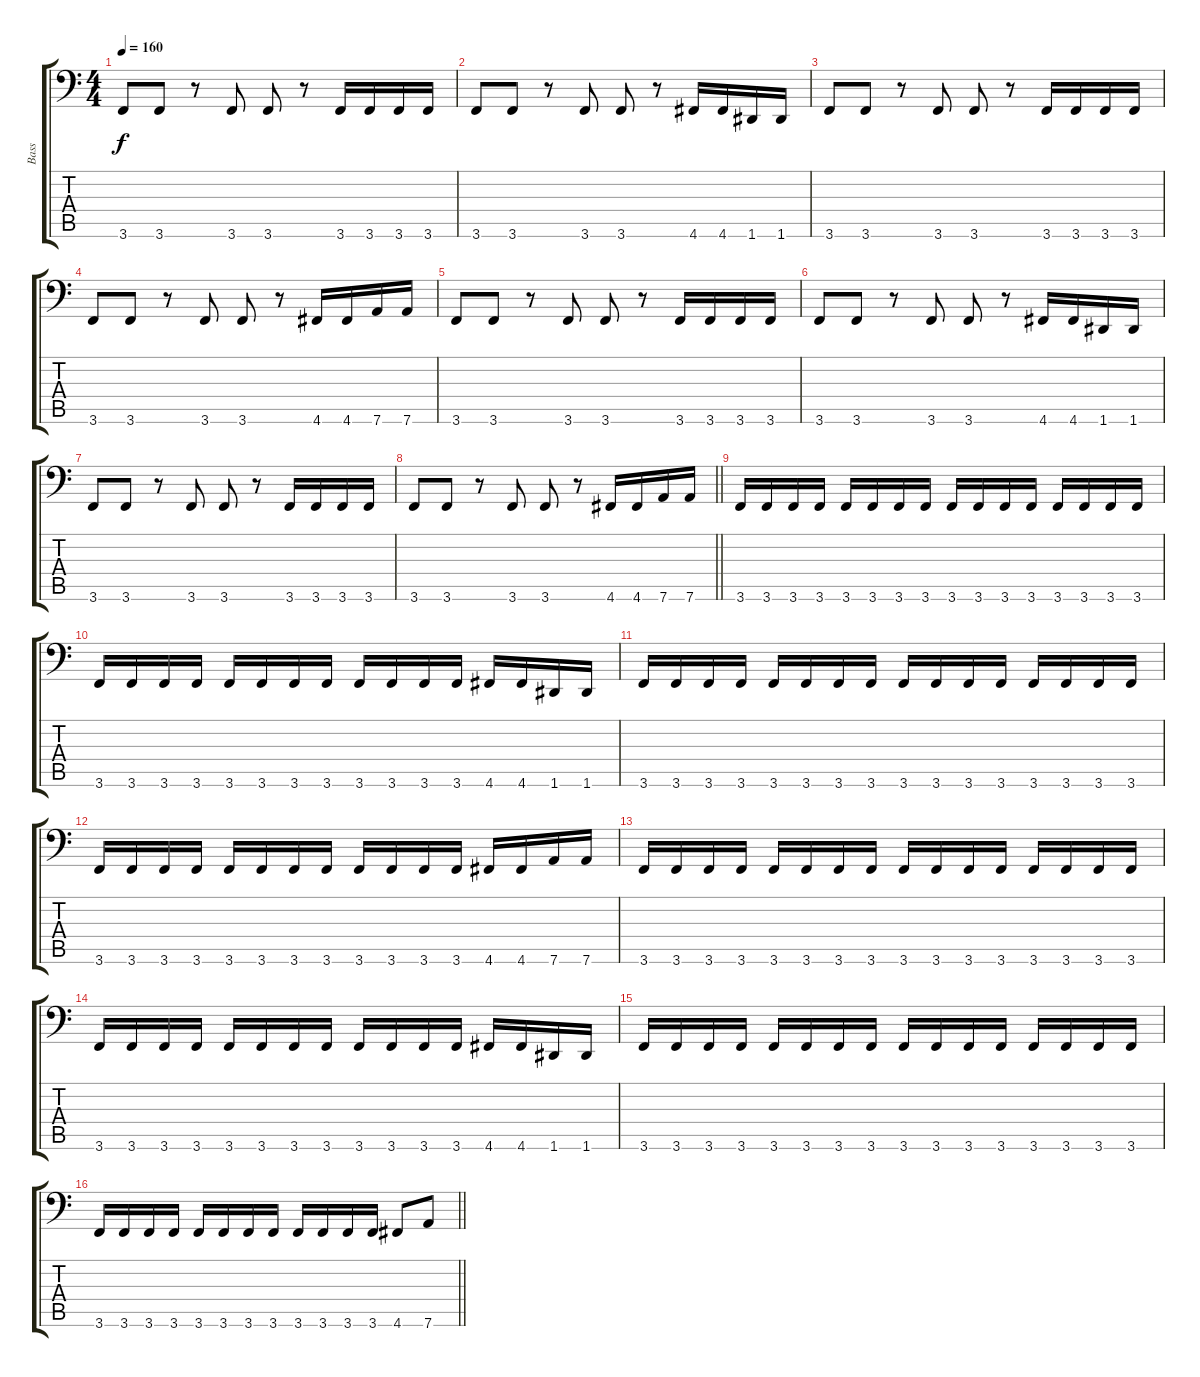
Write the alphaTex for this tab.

\track ("Bass" "Bass") {instrument electricbassfinger}
\staff {score tabs}
\tuning (D3 A2 F2 C2 G1 D1) {hide}
\ts (4 4)
\tempo 160
\clef f4
\ks c
3.6.8{dy f} 3.6.8 r.8 3.6.8 3.6.8 r.8 3.6.16 3.6.16 3.6.16 3.6.16 |
3.6.8 3.6.8 r.8 3.6.8 3.6.8 r.8 4.6.16 4.6.16 1.6.16 1.6.16 |
3.6.8 3.6.8 r.8 3.6.8 3.6.8 r.8 3.6.16 3.6.16 3.6.16 3.6.16 |
3.6.8 3.6.8 r.8 3.6.8 3.6.8 r.8 4.6.16 4.6.16 7.6.16 7.6.16 |
3.6.8 3.6.8 r.8 3.6.8 3.6.8 r.8 3.6.16 3.6.16 3.6.16 3.6.16 |
3.6.8 3.6.8 r.8 3.6.8 3.6.8 r.8 4.6.16 4.6.16 1.6.16 1.6.16 |
3.6.8 3.6.8 r.8 3.6.8 3.6.8 r.8 3.6.16 3.6.16 3.6.16 3.6.16 |
\barLineRight lightlight
3.6.8 3.6.8 r.8 3.6.8 3.6.8 r.8 4.6.16 4.6.16 7.6.16 7.6.16 |
3.6.16 3.6.16 3.6.16 3.6.16 3.6.16 3.6.16 3.6.16 3.6.16 3.6.16 3.6.16 3.6.16 3.6.16 3.6.16 3.6.16 3.6.16 3.6.16 |
3.6.16 3.6.16 3.6.16 3.6.16 3.6.16 3.6.16 3.6.16 3.6.16 3.6.16 3.6.16 3.6.16 3.6.16 4.6.16 4.6.16 1.6.16 1.6.16 |
3.6.16 3.6.16 3.6.16 3.6.16 3.6.16 3.6.16 3.6.16 3.6.16 3.6.16 3.6.16 3.6.16 3.6.16 3.6.16 3.6.16 3.6.16 3.6.16 |
3.6.16 3.6.16 3.6.16 3.6.16 3.6.16 3.6.16 3.6.16 3.6.16 3.6.16 3.6.16 3.6.16 3.6.16 4.6.16 4.6.16 7.6.16 7.6.16 |
3.6.16 3.6.16 3.6.16 3.6.16 3.6.16 3.6.16 3.6.16 3.6.16 3.6.16 3.6.16 3.6.16 3.6.16 3.6.16 3.6.16 3.6.16 3.6.16 |
3.6.16 3.6.16 3.6.16 3.6.16 3.6.16 3.6.16 3.6.16 3.6.16 3.6.16 3.6.16 3.6.16 3.6.16 4.6.16 4.6.16 1.6.16 1.6.16 |
3.6.16 3.6.16 3.6.16 3.6.16 3.6.16 3.6.16 3.6.16 3.6.16 3.6.16 3.6.16 3.6.16 3.6.16 3.6.16 3.6.16 3.6.16 3.6.16 |
\barLineRight lightlight
3.6.16 3.6.16 3.6.16 3.6.16 3.6.16 3.6.16 3.6.16 3.6.16 3.6.16 3.6.16 3.6.16 3.6.16 4.6.8 7.6.8
